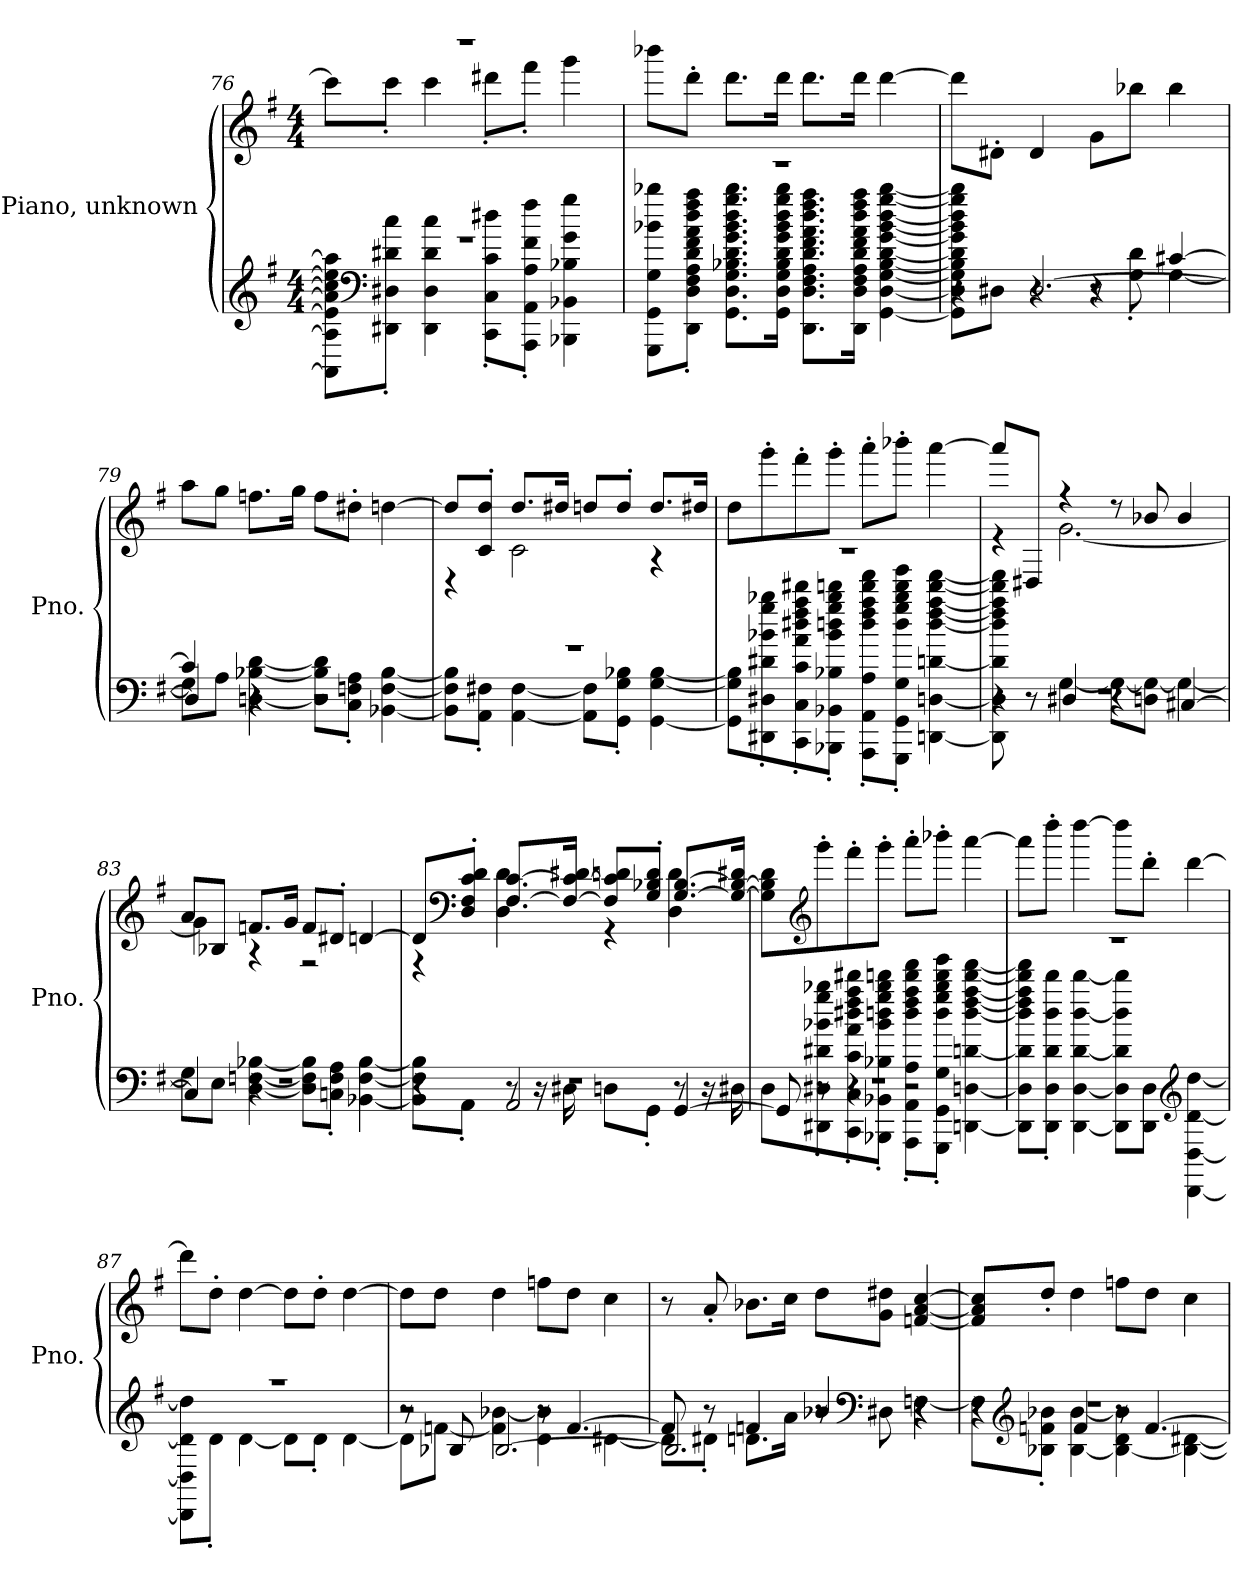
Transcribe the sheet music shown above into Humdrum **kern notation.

**kern	**kern
*part1	*part1
*staff2	*staff1
*I"Piano, unknown	*
*I'Pno.	*
*clefG2	*clefG2
*k[f#]	*k[f#]
*M4/4	*M4/4
=76	=76
*^	*^
1r	8AA\] 8A\] 8e\] 8a\] 8cc\] 8ee\] 8aa\]L	1r	8ccc\L]
*clefF4	*	*	*
.	8DD#X\' 8D#X\' 8d#X\' 8cc\'J	.	8ccc'\J
.	4DD#\ 4D#\ 4d#\ 4cc\	.	4ccc\
.	8CC\' 8C\' 8c\' 8dd#X\'L	.	8ddd#X'\L
.	8AAA\' 8AA\' 8A\' 8f#\' 8ff#\'J	.	8fff#'\J
.	4BBB-X\ 4BB-X\ 4B-X\ 4g\ 4gg\	.	4ggg\
*	*	*v	*v
!!LO:LB:g=z
=77	=77	=77
1r	8GGG\ 8GG\ 8G\ 8b-X\ 8bb-X\L	8bbb-X\L
.	8DD\' 8D\' 8F#\' 8A\' 8d\' 8f#\' 8a\' 8dd\' 8ff#\' 8aa\'J	8ddd'\J
.	8.GG\ 8.D\ 8.G\ 8.B-X\ 8.d\ 8.g\ 8.b-\ 8.dd\ 8.gg\ 8.bb-\L	8.ddd\L
.	16GG\ 16D\ 16G\ 16B-\ 16d\ 16g\ 16b-\ 16dd\ 16gg\ 16bb-\Jk	16ddd\Jk
.	8.DD\ 8.D\ 8.F#\ 8.A\ 8.d\ 8.f#\ 8.a\ 8.dd\ 8.ff#\ 8.aa\L	8.ddd\L
.	16DD\ 16D\ 16F#\ 16A\ 16d\ 16f#\ 16a\ 16dd\ 16ff#\ 16aa\Jk	16ddd\Jk
.	[4GG\ [4D\ [4G\ [4B-\ [4d\ [4g\ [4b-\ [4dd\ [4gg\ [4bb-\	[4ddd\
=78	=78	=78
*	*^	*
2r	8GG\] 8D\] 8G\] 8B-\] 8d\] 8g\] 8b-\] 8dd\] 8gg\] 8bb-\]L	4r	8ddd\L]
.	8D#X\J	.	8d#X'\J
.	4r	[2.D#/	4d#/
4r	8r	.	8g\L
.	8G\' 8d\'	.	8bb-X\J
[4c#X/	[4G\	.	4bb-\
=79	=79	=79	=79
4c#/]	8G\L]	4D#/]	8aa\L
.	8A\J	.	8gg\J
4r	[4Dn\ [4B-X\ [4d\	4r	8.ffn\L
.	.	.	16gg\Jk
2r	8D\] 8B-\] 8d\]L	2r	8ff\L
.	8C\' 8Fn\' 8A\'J	.	8dd#X'\J
.	[4BB-X\ [4F\ [4B-\	.	[4ddn\
*	*v	*v	*
!!LO:LB:g=z
=80	=80	=80
*	*	*^
1r	8BB-\] 8F\] 8B-\]L	8dd/L]	4r
.	8AA\' 8F#X\'J	8c/' 8dd/'J	.
.	[4AA\ [4F#\	8.dd/L	2c\
.	.	16dd#X/Jk	.
.	8AA\] 8F#\]L	8ddn/L	.
.	8GG\' 8G\' 8B-X\'J	8dd'/J	.
.	[4GG\ [4G\ [4B-\	8.dd/L	4r
.	.	16dd#X/Jk	.
*	*	*v	*v
=81	=81	=81
1r	8GG\] 8G\] 8B-\]L	8dd\L
.	8DD#X\' 8D#X\' 8d#X\' 8b-X\' 8gg\' 8bb-X\'	8ggg'\
.	8CC\' 8C\' 8c\' 8a\' 8dd#X\' 8ff#\' 8aa\' 8ddd#X\'	8fff#'\
.	8BBB-X\' 8BB-X\' 8B-X\' 8b-\' 8ddn\' 8gg\' 8bb-\' 8dddn\'J	8ggg'\J
.	8AAA\' 8AA\' 8A\' 8dd\' 8ff#\' 8aa\' 8ddd\' 8fff#\'L	8aaa'\L
.	8GGG\' 8GG\' 8G\' 8dd\' 8gg\' 8bb-\' 8ddd\' 8ggg\'J	8bbb-X'\J
.	[4DDn\ [4Dn\ [4dn\ [4dd\ [4ff#\ [4aa\ [4ddd\ [4fff#\	[4aaa\
=82	=82	=82
*	*^	*^
1r	8DD\] 8D\] 8d\] 8dd\] 8ff#\] 8aa\] 8ddd\] 8fff#\]	4r	8aaa/L]	4r
.	8r	.	8D#X/J	.
.	[4G\	4D#X/	4r	[2.g\
.	8G\L_	4r	8r	.
.	8Dn\ 8G\_J	.	8b-X/	.
.	4G\_	[4C#X/	4b-/	.
!!LO:PB:g=z	!!
=83	=83	=83	=83	=83
1r	8G\L]	4C#/]	8a/L	4g\]
.	8E\J	.	8B-X/J	.
.	[4D\ [4Fn\ [4B-X\	4r	8.fn/L	4r
.	.	.	16g/Jk	.
.	8D\] 8F\] 8B-\]L	2r	8f/L	2r
.	8Cn\' 8F\' 8A\'J	.	8d#X'/J	.
.	[4BB-X\ [4F\ [4B-\	.	[4dn/	.
=84	=84	=84	=84	=84
1r	8BB-\] 8F\] 8B-\]L	4r	8d/L]	4r
*	*	*	*clefF4	*
.	8AA'\J	.	8D/' 8F#/' 8c/' 8d/'J	.
.	8r	2AA/	[8.F#/ [8.c/L	4D\ 4d\
.	16r	.	.	.
.	16D#X\	.	16F#/_ 16c/_ 16d#X/Jk	.
.	8Dn\L	.	8F#/] 8c/] 8dn/L	4r
.	8GG'\J	.	8G/' 8B-X/' 8d/'J	.
.	8r	[4GG/	[8.G/ [8.B-/L	4D\ 4d\
.	16r	.	.	.
.	16D#X\	.	16G/_ 16B-/_ 16d#X/Jk	.
*	*	*	*v	*v
=85	=85	=85	=85
1r	8D\L	8GG/]	8G\] 8B-\] 8d\L
*	*	*	*clefG2
.	8DD#X\' 8D#X\' 8d#X\' 8b-X\' 8gg\' 8bb-X\'	8r	8ggg'\
.	8CC\' 8C\' 8c\' 8a\' 8dd#X\' 8ff#\' 8aa\' 8ddd#X\'	4r	8fff#'\
.	8BBB-X\' 8BB-X\' 8B-X\' 8b-\' 8ddn\' 8gg\' 8bb-\' 8dddn\'J	.	8ggg'\J
.	8AAA\' 8AA\' 8A\' 8dd\' 8ff#\' 8aa\' 8ddd\' 8fff#\'L	2r	8aaa'\L
.	8GGG\' 8GG\' 8G\' 8dd\' 8gg\' 8bb-\' 8ddd\' 8ggg\'J	.	8bbb-X'\J
.	[4DDn\ [4Dn\ [4dn\ [4dd\ [4ff#\ [4aa\ [4ddd\ [4fff#\	.	[4aaa\
*	*v	*v	*
!!LO:LB:g=z
=86	=86	=86
1r	8DD\] 8D\] 8d\] 8dd\] 8ff#\] 8aa\] 8ddd\] 8fff#\]L	8aaa\L]
.	8DD\' 8D\' 8d\' 8dd\' 8ddd\'J	8dddd'\J
.	[4DD\ [4D\ [4d\ [4dd\ [4ddd\	[4dddd\
.	8DD\] 8D\] 8d\] 8dd\] 8ddd\]L	8dddd\L]
.	8DD\ 8D\J	8ddd'\J
*clefG2	*	*
.	[4DD\ [4D\ [4d\ [4dd\	[4ddd\
=87	=87	=87
1r	8DD\] 8D\] 8d\] 8dd\]L	8ddd\L]
.	8d'\J	8dd'\J
.	[4d\	[4dd\
.	8d\L]	8dd\L]
.	8d'\J	8dd'\J
.	[4d\	[4dd\
=88	=88	=88
*	*^	*
2r	8d\L]	8r	8dd\L]
.	[8fn\J	8B-X/	8dd\J
.	4f\] [4b-X\	[2.B-/	4dd\
8r	4d\ 4b-\]	.	8ffn\L
[4.f/	.	.	8dd\J
.	[4d#X\	.	4cc\
!!LO:LB:g=z
=89	=89	=89	=89
8f/]	8d#\L]	2.B-/]	8r
8r	8d#X'\J	.	8a'/
4fn/	8.dn\L	.	8.b-X\L
.	16a\Jk	.	16cc\Jk
4b-X/	8r	.	8dd\L
*clefF4	*	*	*
.	8D#X\	.	8g\ 8dd#X\J
4r	[4Fn\	4r	[4fn/ [4a/ [4cc/
=90	=90	=90	=90
1r	8F\L]	4r	8f/] 8a/] 8cc/]L
*clefG2	*	*	*
.	8B-X\' 8fn\' 8b-X\'J	.	8dd'/J
.	[4B-\ [4b-\	4f/	4dd\
.	4B-\_ 4d\ 4b-\]	8r	8ffn\L
.	.	[4.f/	8dd\J
.	4B-\_ [4d#X\	.	4cc\
*v	*v	*v	*
=	=
*-	*-
